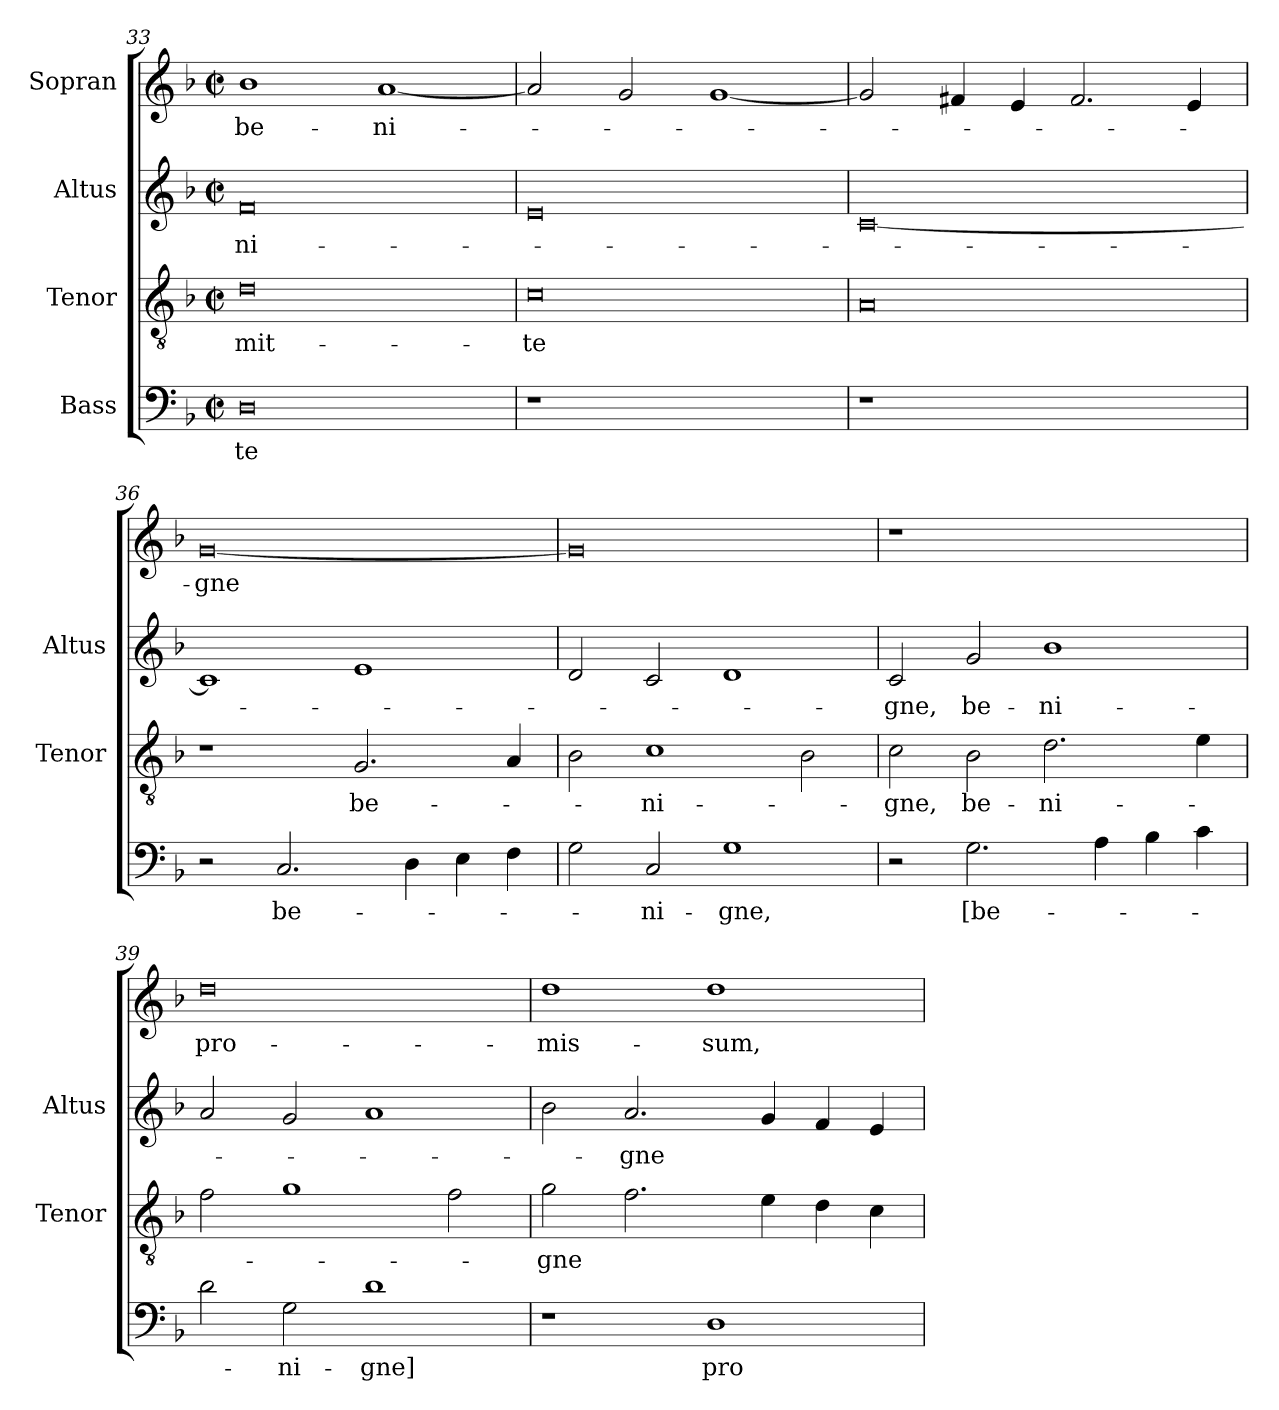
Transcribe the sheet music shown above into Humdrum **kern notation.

**kern	**text	**kern	**text	**kern	**text	**kern	**text
*part4	*part4	*part3	*part3	*part2	*part2	*part1	*part1
*staff4	*staff4	*staff3	*staff3	*staff2	*staff2	*staff1	*staff1
*I"Bass	*	*I"Tenor	*	*I"Altus	*	*I"Sopran	*
*	*	*I'Tenor	*	*I'Altus	*	*	*
*clefF4	*	*clefGv2	*	*clefG2	*	*clefG2	*
*	*	*ITrd7c12	*	*	*	*	*
*k[b-]	*	*k[b-]	*	*k[b-]	*	*k[b-]	*
*F:	*	*F:	*	*F:	*	*F:	*
*M2/2	*	*M2/2	*	*M2/2	*	*M2/2	*
*met(c|)	*	*met(c|)	*	*met(c|)	*	*met(c|)	*
=33	=33	=33	=33	=33	=33	=33	=33
!	!LO:LY:b:color=#000000	!	!	!	!	!	!
!	!	!	!LO:LY:b:color=#000000	!	!	!	!
!	!	!	!	!	!LO:LY:b:color=#000000	!	!
!	!	!	!	!	!	!	!LO:LY:b:color=#000000
0Di	-te	0Di	-mit-	0fi	-ni-	1b-i	be-
!	!	!	!	!	!	!	!LO:LY:b:color=#000000
.	.	.	.	.	.	[<1ai	-ni-
=34	=34	=34	=34	=34	=34	=34	=34
!LO:N:vis=1	!	!	!	!	!	!	!
!	!	!	!LO:LY:b:color=#000000	!	!	!	!
1r	.	0Ci	-te	0ei	.	2ai/]	.
.	.	.	.	.	.	2gi/	.
1ryy	.	.	.	.	.	[<1gi	.
=35	=35	=35	=35	=35	=35	=35	=35
!LO:N:vis=1	!	!	!	!	!	!	!
1r	.	0AAi	.	[<0ci	.	2gi/]	.
.	.	.	.	.	.	4f#Xi/	.
.	.	.	.	.	.	4ei/	.
1ryy	.	.	.	.	.	2.f#i/	.
.	.	.	.	.	.	4ei/	.
=36	=36	=36	=36	=36	=36	=36	=36
!	!	!	!	!	!	!	!LO:LY:b:color=#000000
2r	.	1r	.	1ci]	.	[<0gi	-gne
!	!LO:LY:b:color=#000000	!	!	!	!	!	!
2.Ci/	be-	.	.	.	.	.	.
!	!	!	!LO:LY:b:color=#000000	!	!	!	!
.	.	2.GGi/	be-	1ei	.	.	.
4Di\	.	.	.	.	.	.	.
4Ei\	.	.	.	.	.	.	.
4Fi\	.	4AAi/	.	.	.	.	.
!!LO:LB:g=z
=37	=37	=37	=37	=37	=37	=37	=37
2Gi\	.	2BB-i\	.	2di/	.	0gi]	.
!	!LO:LY:b:color=#000000	!	!	!	!	!	!
!	!	!	!LO:LY:b:color=#000000	!	!	!	!
2Ci/	-ni-	1Ci	-ni-	2ci/	.	.	.
!	!LO:LY:b:color=#000000	!	!	!	!	!	!
1Gi	-gne,	.	.	1di	.	.	.
.	.	2BB-i\	.	.	.	.	.
=38	=38	=38	=38	=38	=38	=38	=38
!	!	!	!LO:LY:b:color=#000000	!	!	!	!
!	!	!	!	!	!LO:LY:b:color=#000000	!LO:N:vis=1	!
2r	.	2Ci\	-gne,	2ci/	-gne,	1r	.
!	!LO:LY:b:color=#000000	!	!	!	!	!	!
!	!	!	!LO:LY:b:color=#000000	!	!	!	!
!	!	!	!	!	!LO:LY:b:color=#000000	!	!
2.Gi\	[be-	2BB-i\	be-	2gi/	be-	.	.
!	!	!	!LO:LY:b:color=#000000	!	!	!	!
!	!	!	!	!	!LO:LY:b:color=#000000	!	!
.	.	2.Di\	-ni-	1b-i	-ni-	1ryy	.
4Ai\	.	.	.	.	.	.	.
4B-i\	.	.	.	.	.	.	.
4ci\	.	4Ei\	.	.	.	.	.
=39	=39	=39	=39	=39	=39	=39	=39
!	!	!	!	!	!	!	!LO:LY:b:color=#000000
2di\	.	2Fi\	.	2ai/	.	0ddi	pro-
!	!LO:LY:b:color=#000000	!	!	!	!	!	!
2Gi\	-ni-	1Gi	.	2gi/	.	.	.
!	!LO:LY:b:color=#000000	!	!	!	!	!	!
1di	-gne]	.	.	1ai	.	.	.
.	.	2Fi\	.	.	.	.	.
=40	=40	=40	=40	=40	=40	=40	=40
!	!	!	!LO:LY:b:color=#000000	!	!	!	!
!	!	!	!	!	!	!	!LO:LY:b:color=#000000
1r	.	2Gi\	-gne	2b-i\	.	1ddi	-mis-
!	!	!	!	!	!LO:LY:b:color=#000000	!	!
.	.	2.Fi\	.	2.ai/	-gne	.	.
!	!LO:LY:b:color=#000000	!	!	!	!	!	!
!	!	!	!	!	!	!	!LO:LY:b:color=#000000
1Di	pro-	.	.	.	.	1ddi	-sum,
.	.	4Ei\	.	4gi/	.	.	.
.	.	4Di\	.	4fi/	.	.	.
.	.	4Ci\	.	4ei/	.	.	.
=	=	=	=	=	=	=	=
*-	*-	*-	*-	*-	*-	*-	*-
